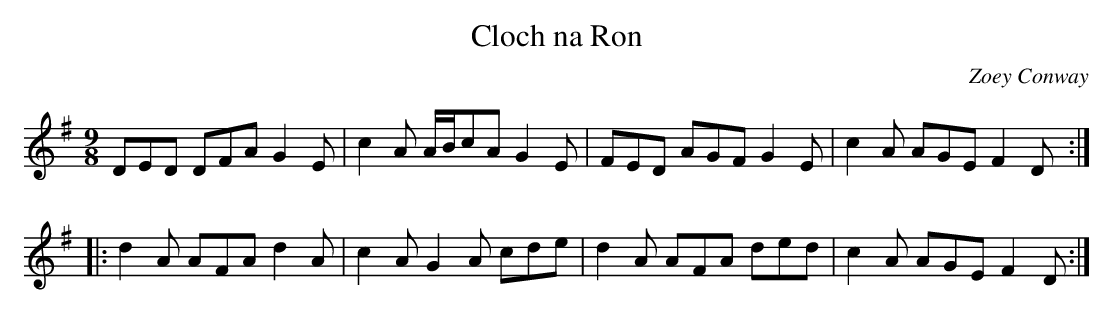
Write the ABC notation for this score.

X:1
T:Cloch na Ron
C:Zoey Conway
M:9/8
L:1/8
K:Emin
DED DFA G2E | c2A A/B/cA G2E | FED AGF G2E | c2A AGE F2D ::
d2A AFA d2A | c2A G2A cde | d2A AFA ded | c2A AGE F2D :|
